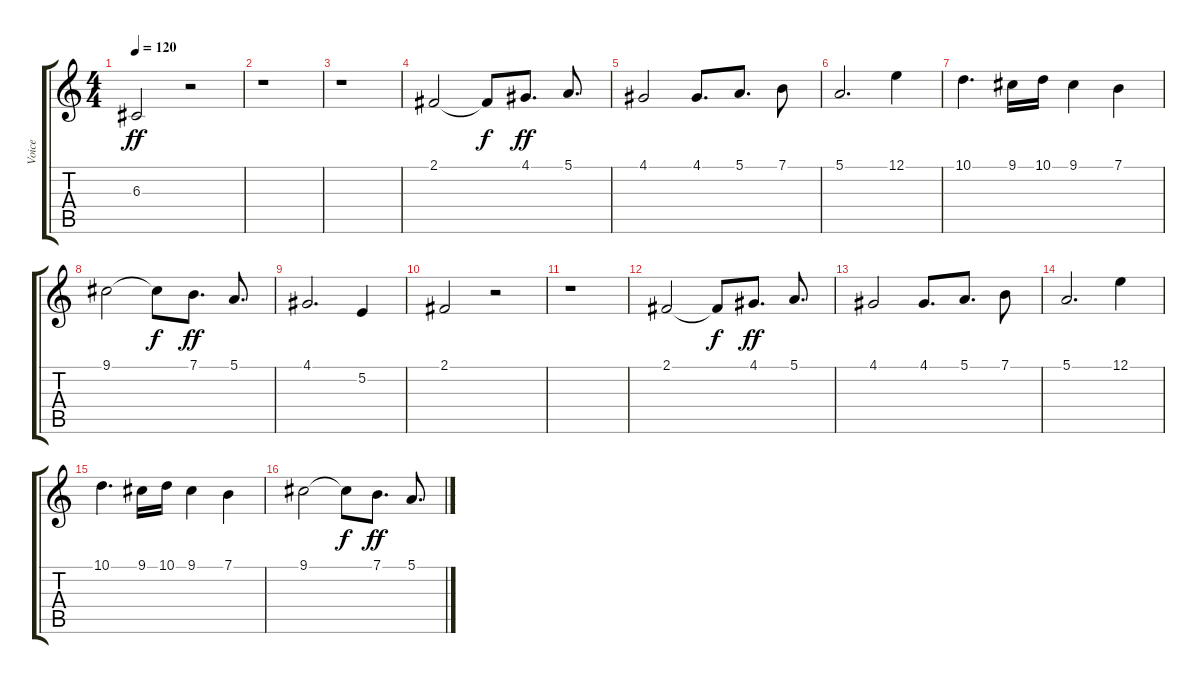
\track ("Voice" "Voice") {instrument stringensemble1}
\staff {score tabs}
\tuning (E4 B3 G3 D3 A2 E2) {hide}
\ts (4 4)
\tempo 120
\clef g2
\ks c
6.3.2{dy ff} r.2 |
r.1 |
r.1 |
2.1.2 2.1{t}.8{dy f} 4.1.8{d dy ff} 5.1.8{d} |
4.1.2 4.1.8{d} 5.1.8{d} 7.1.8 |
5.1.2{d} 12.1.4 |
10.1.4{d} 9.1.16 10.1.16 9.1.4 7.1.4 |
9.1.2 9.1{t}.8{dy f} 7.1.8{d dy ff} 5.1.8{d} |
4.1.2{d} 5.2.4 |
2.1.2 r.2 |
r.1 |
2.1.2 2.1{t}.8{dy f} 4.1.8{d dy ff} 5.1.8{d} |
4.1.2 4.1.8{d} 5.1.8{d} 7.1.8 |
5.1.2{d} 12.1.4 |
10.1.4{d} 9.1.16 10.1.16 9.1.4 7.1.4 |
9.1.2 9.1{t}.8{dy f} 7.1.8{d dy ff} 5.1.8{d}
